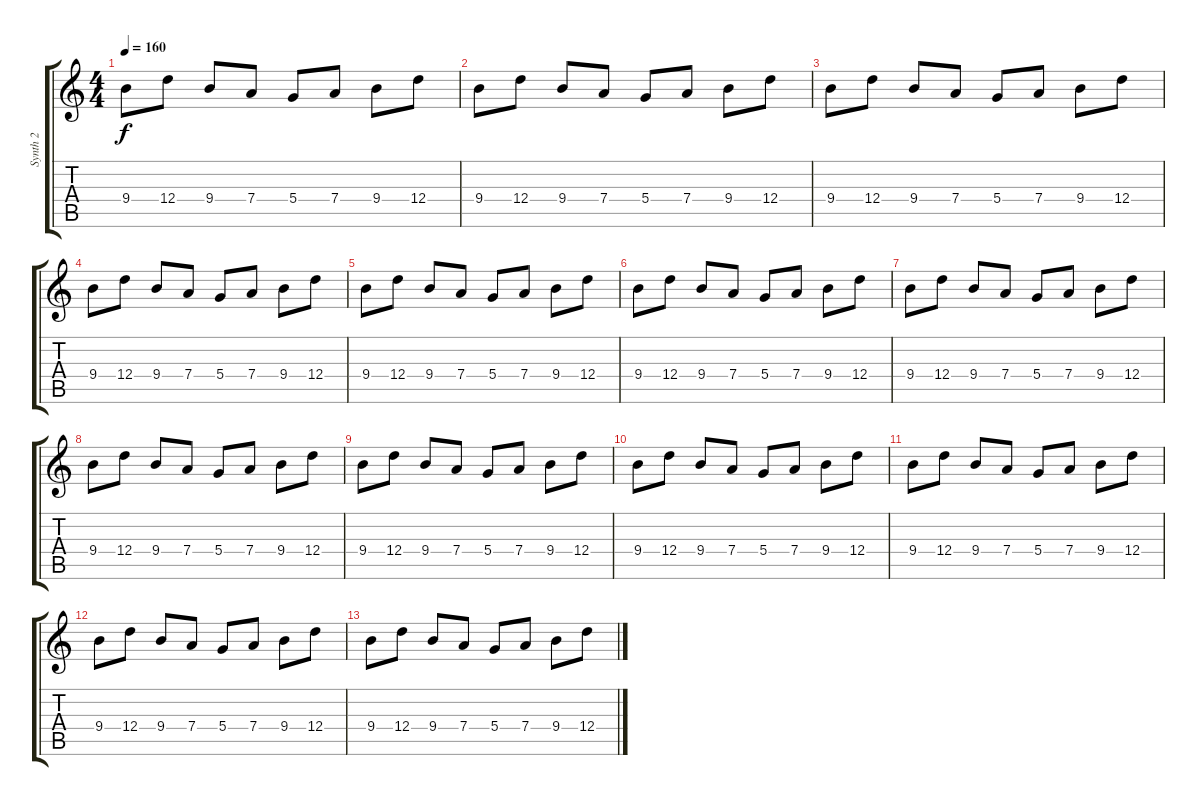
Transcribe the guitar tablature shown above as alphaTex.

\track ("Synth 2" "Synth 2") {instrument guitarharmonics}
\staff {score tabs}
\tuning (E4 B3 G3 D3 A2 E2) {hide}
\ts (4 4)
\tempo 160
\clef g2
\ks c
9.4.8{dy f} 12.4.8 9.4.8 7.4.8 5.4.8 7.4.8 9.4.8 12.4.8 |
9.4.8 12.4.8 9.4.8 7.4.8 5.4.8 7.4.8 9.4.8 12.4.8 |
9.4.8 12.4.8 9.4.8 7.4.8 5.4.8 7.4.8 9.4.8 12.4.8 |
9.4.8 12.4.8 9.4.8 7.4.8 5.4.8 7.4.8 9.4.8 12.4.8 |
9.4.8 12.4.8 9.4.8 7.4.8 5.4.8 7.4.8 9.4.8 12.4.8 |
9.4.8 12.4.8 9.4.8 7.4.8 5.4.8 7.4.8 9.4.8 12.4.8 |
9.4.8 12.4.8 9.4.8 7.4.8 5.4.8 7.4.8 9.4.8 12.4.8 |
9.4.8 12.4.8 9.4.8 7.4.8 5.4.8 7.4.8 9.4.8 12.4.8 |
9.4.8 12.4.8 9.4.8 7.4.8 5.4.8 7.4.8 9.4.8 12.4.8 |
9.4.8 12.4.8 9.4.8 7.4.8 5.4.8 7.4.8 9.4.8 12.4.8 |
9.4.8 12.4.8 9.4.8 7.4.8 5.4.8 7.4.8 9.4.8 12.4.8 |
9.4.8 12.4.8 9.4.8 7.4.8 5.4.8 7.4.8 9.4.8 12.4.8 |
9.4.8 12.4.8 9.4.8 7.4.8 5.4.8 7.4.8 9.4.8 12.4.8
